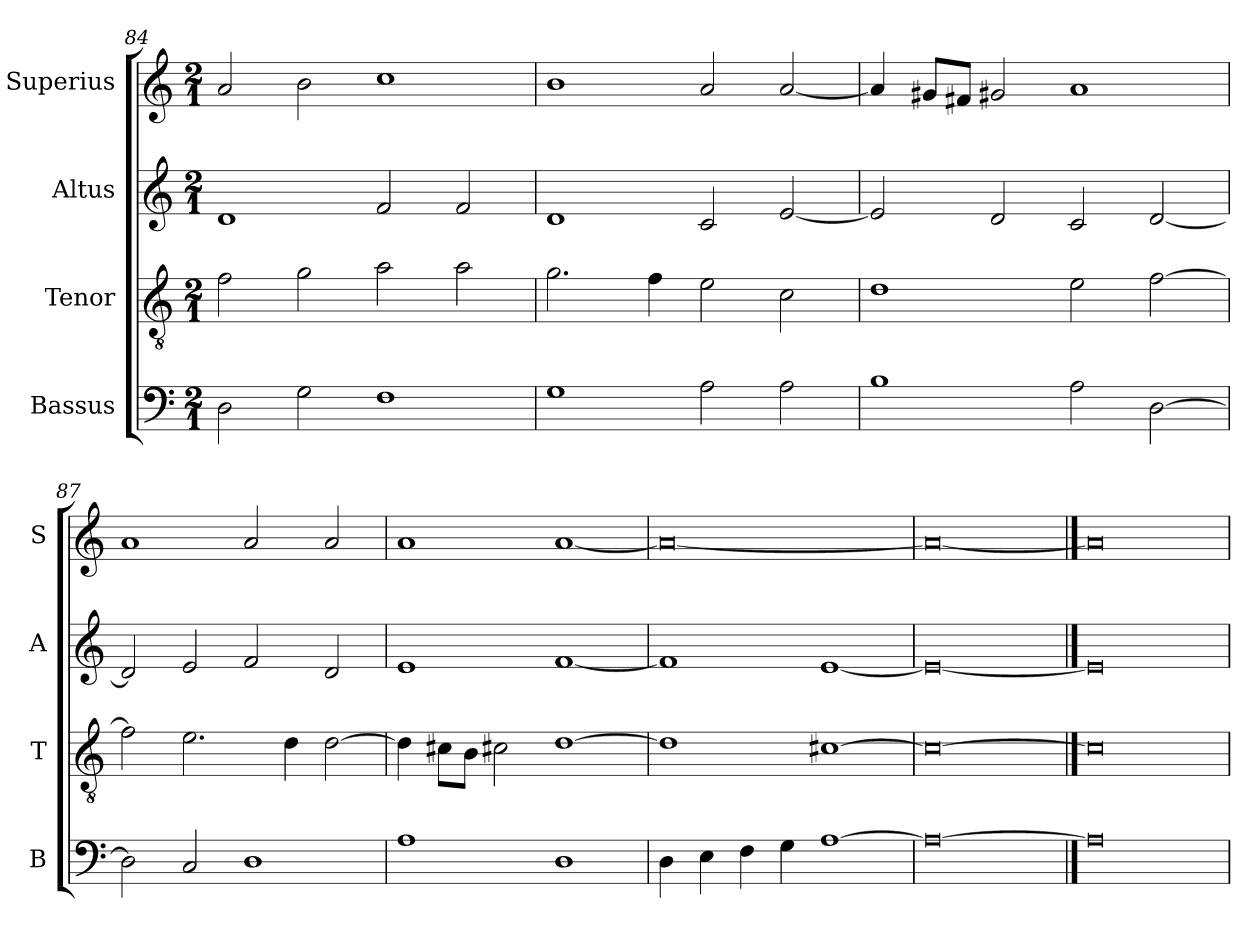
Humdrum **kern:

**kern	**kern	**kern	**kern
*part4	*part3	*part2	*part1
*staff4	*staff3	*staff2	*staff1
*I"Bassus	*I"Tenor	*I"Altus	*I"Superius
*I'B	*I'T	*I'A	*I'S
*clefF4	*clefGv2	*clefG2	*clefG2
*k[]	*k[]	*k[]	*k[]
*C:	*C:	*C:	*C:
*M2/1	*M2/1	*M2/1	*M2/1
=84	=84	=84	=84
2D	2f	1d	2a
2G	2g	.	2b
1F	2a	2f	1cc
.	2a	2f	.
=85	=85	=85	=85
1G	2.g	1d	1b
.	4f	.	.
2A	2e	2c	2a
2A	2c	[2e	[2a
=86	=86	=86	=86
1B	1d	2e]	4a]
.	.	.	8g#XL
.	.	.	8f#XJ
.	.	2d	2g#X
2A	2e	2c	1a
[2D	[2f	[2d	.
=87	=87	=87	=87
2D]	2f]	2d]	1a
2C	2.e	2e	.
1D	.	2f	2a
.	4d	.	.
.	[2d	2d	2a
=88	=88	=88	=88
1A	4d]	1e	1a
.	8c#XL	.	.
.	8BJ	.	.
.	2c#X	.	.
1D	[1d	[1f	[1a
=89	=89	=89	=89
4D	1d]	1f]	0a_
4E	.	.	.
4F	.	.	.
4G	.	.	.
[1A	[1c#X	[1e	.
=90	=90	=90	=90
0A_	0c#_	0e_	0a_
==91	==91	==91	==91
0A]	0c#]	0e]	0a]
=	=	=	=
*-	*-	*-	*-
